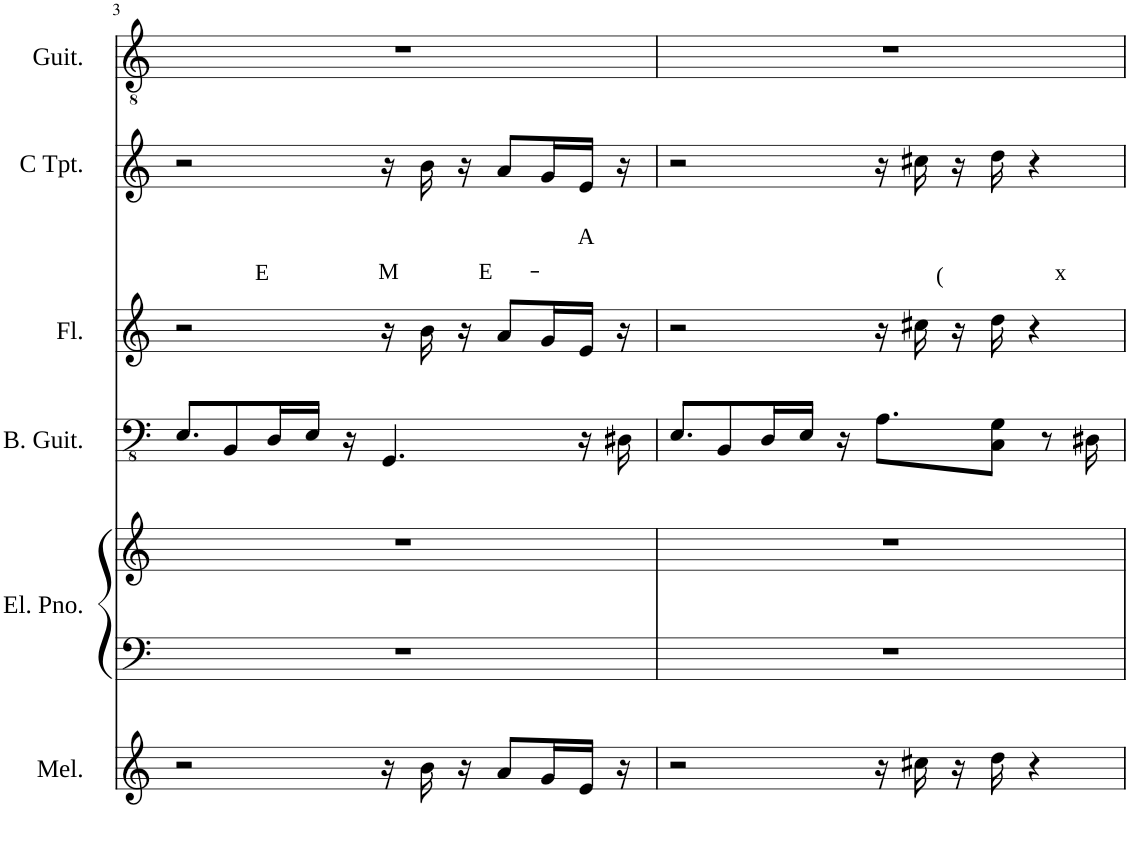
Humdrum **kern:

**kern	**kern	**kern	**kern	**kern	**kern	**text	**text	**kern
*part6	*part5	*part5	*part4	*part3	*part2	*part2	*part2	*part1
*staff7	*staff6	*staff5	*staff4	*staff3	*staff2	*staff2	*staff2	*staff1
*I"Melodica	*I"Electric Piano	*	*I"Bass Guitar	*I"Flute	*I"C Trumpet	*	*	*I"Guitar
*I'Mel.	*I'El. Pno.	*	*I'B. Guit.	*I'Fl.	*I'C Tpt.	*	*	*I'Guit.
!!LO:PB:g=z
*clefG2	*clefF4	*clefG2	*clefFv4	*clefG2	*clefG2	*	*	*clefGv2
*k[]	*k[]	*k[]	*k[]	*k[]	*k[]	*	*	*k[]
*M4/4	*M4/4	*M4/4	*M4/4	*M4/4	*M4/4	*	*	*M4/4
=3	=3	=3	=3	=3	=3	=3	=3	=3
2r	1r	1r	8.EE/L	2r	2r	.	.	1r
.	.	.	8BBB/	.	.	.	.	.
.	.	.	16DD/L	.	.	.	.	.
.	.	.	16EE/JJ	.	.	.	.	.
.	.	.	16r	.	.	.	.	.
16r	.	.	4.GGG/	16r	16r	.	.	.
!	!	!	!	!	!	!	!LO:LY:b	!
16b\	.	.	.	16b\	16b\	.	E	.
16r	.	.	.	16r	16r	.	.	.
!	!	!	!	!	!	!	!LO:LY:b	!
8a/L	.	.	.	8a/L	8a/L	.	M	.
!	!	!	!	!	!	!	!LO:LY:b	!
16g/L	.	.	.	16g/L	16g/L	.	E-	.
!	!	!	!	!	!	!	!LO:LY:b	!
16e/JJ	.	.	16r	16e/JJ	16e/JJ	.	A	.
16r	.	.	16DD#X\	16r	16r	.	.	.
=4	=4	=4	=4	=4	=4	=4	=4	=4
2r	1r	1r	8.EE/L	2r	2r	.	.	1r
.	.	.	8BBB/	.	.	.	.	.
.	.	.	16DD/L	.	.	.	.	.
.	.	.	16EE/JJ	.	.	.	.	.
.	.	.	16r	.	.	.	.	.
16r	.	.	8.AA\L	16r	16r	.	.	.
!	!	!	!	!	!	!	!LO:LY:b	!
16cc#X\	.	.	.	16cc#X\	16cc#X\	.	(	.
16r	.	.	.	16r	16r	.	.	.
!	!	!	!	!	!	!	!LO:LY:b	!
16dd\	.	.	8CC\ 8GG\J	16dd\	16dd\	.	x	.
4r	.	.	.	4r	4r	.	.	.
.	.	.	8r	.	.	.	.	.
.	.	.	16DD#X\	.	.	.	.	.
=	=	=	=	=	=	=	=	=
*-	*-	*-	*-	*-	*-	*-	*-	*-
